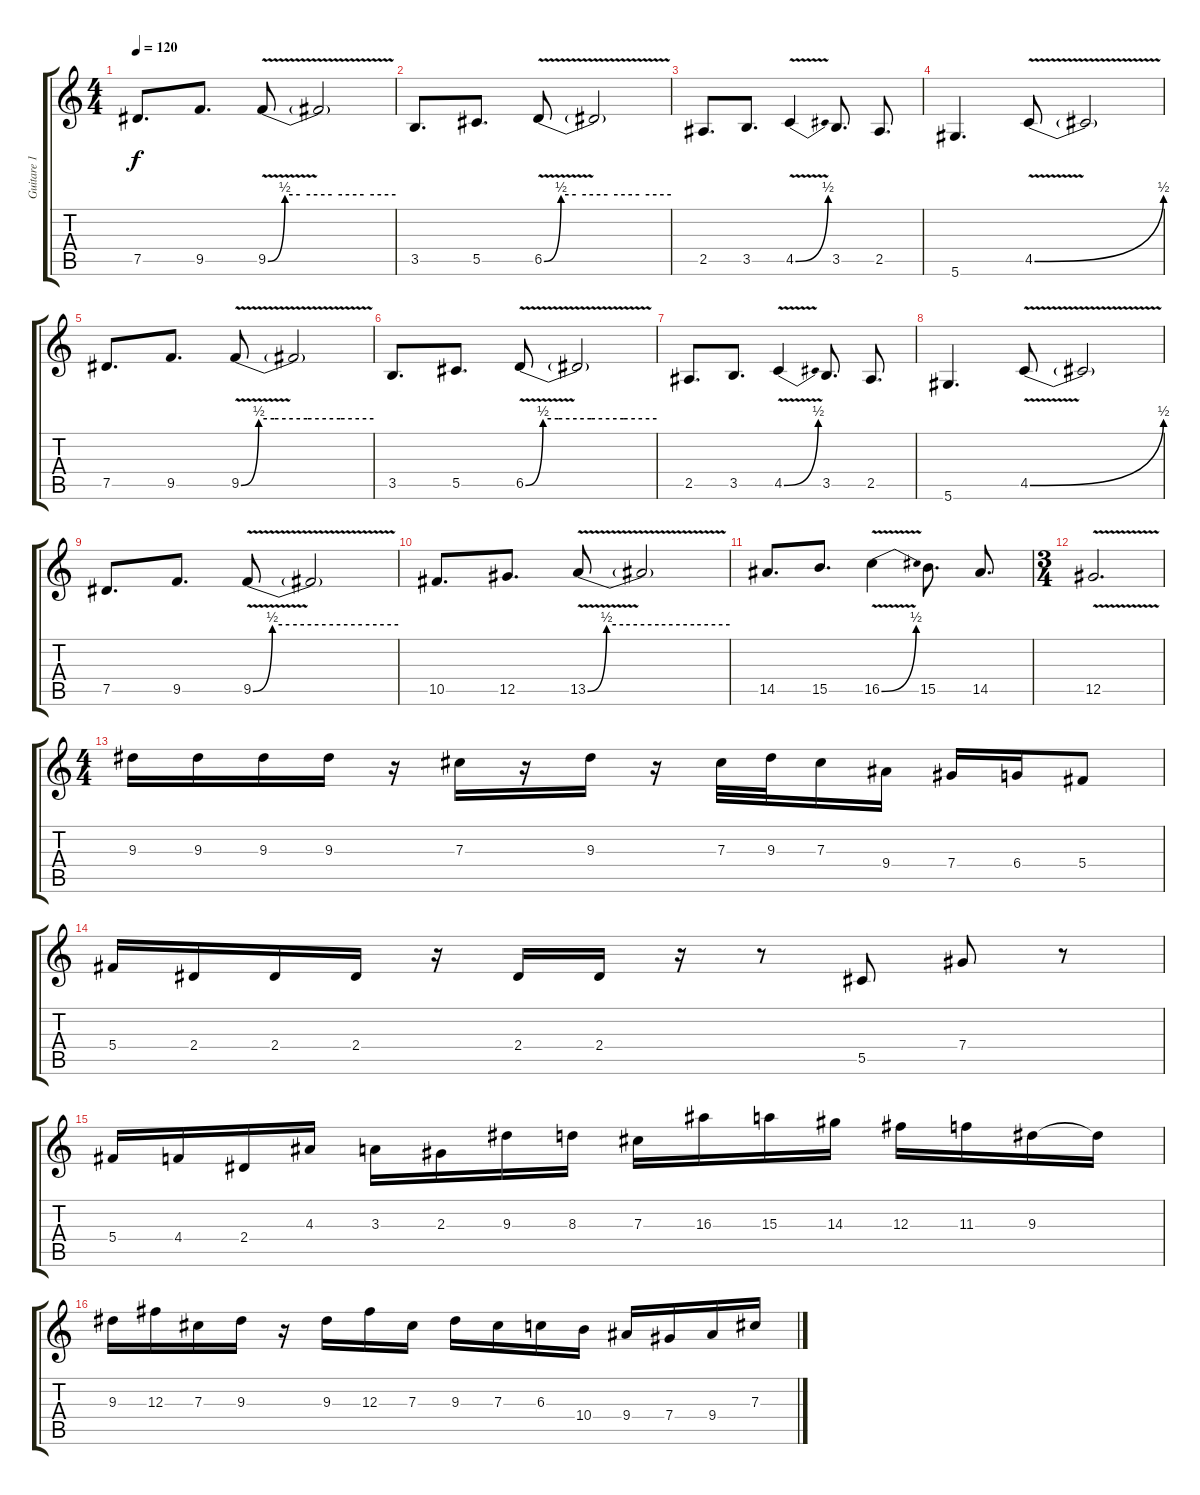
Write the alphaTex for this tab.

\track ("Guitare 1" "Guitare 1") {instrument distortionguitar}
\staff {score tabs}
\tuning (Eb4 Bb3 Gb3 Db3 Ab2 Eb2) {hide}
\ts (4 4)
\tempo 120
\clef g2
\ks c
7.5.8{d dy f} 9.5.8{d} 9.5{be (custom 0 0 8 2 15 2 30 2 45 2 60 2) v}.8 9.5{t}.2 |
3.5.8{d} 5.5.8{d} 6.5{be (custom 0 0 8 2 15 2 30 2 45 2 60 2) v}.8 6.5{t}.2 |
2.5.8{d} 3.5.8{d} 4.5{be (bend 0 0 60 2) v}.4 3.5.8{d} 2.5.8{d} |
5.6.4{d} 4.5{be (bend 0 0 60 2) v}.8 4.5{t}.2 |
7.5.8{d} 9.5.8{d} 9.5{be (custom 0 0 8 2 15 2 30 2 45 2 60 2) v}.8 9.5{t}.2 |
3.5.8{d} 5.5.8{d} 6.5{be (custom 0 0 8 2 15 2 30 2 45 2 60 2) v}.8 6.5{t}.2 |
2.5.8{d} 3.5.8{d} 4.5{be (bend 0 0 60 2) v}.4 3.5.8{d} 2.5.8{d} |
5.6.4{d} 4.5{be (bend 0 0 60 2) v}.8 4.5{t}.2 |
7.5.8{d} 9.5.8{d} 9.5{be (custom 0 0 8 2 15 2 30 2 45 2 60 2) v}.8 9.5{t}.2 |
10.5.8{d} 12.5.8{d} 13.5{be (custom 0 0 8 2 15 2 30 2 45 2 60 2) v}.8 13.5{t}.2 |
14.5.8{d} 15.5.8{d} 16.5{be (bend 0 0 60 2) v}.4 15.5.8{d} 14.5.8{d} |
\ts (3 4)
12.5{v}.2{d} |
\ts (4 4)
9.3.16 9.3.16 9.3.16 9.3.16 r.16 7.3.16 r.16 9.3.16 r.16 7.3.32 9.3.32 7.3.16 9.4.16 7.4.16 6.4.16 5.4.8 |
5.4.16 2.4.16 2.4.16 2.4.16 r.16 2.4.16 2.4.16 r.16 r.8 5.5.8 7.4.8 r.8 |
5.4.16 4.4.16 2.4.16 4.3.16 3.3.16 2.3.16 9.3.16 8.3.16 7.3.16 16.3.16 15.3.16 14.3.16 12.3.16 11.3.16 9.3.16 9.3{t}.16 |
9.3.16 12.3.16 7.3.16 9.3.16 r.16 9.3.16 12.3.16 7.3.16 9.3.16 7.3.16 6.3.16 10.4.16 9.4.16 7.4.16 9.4.16 7.3.16
